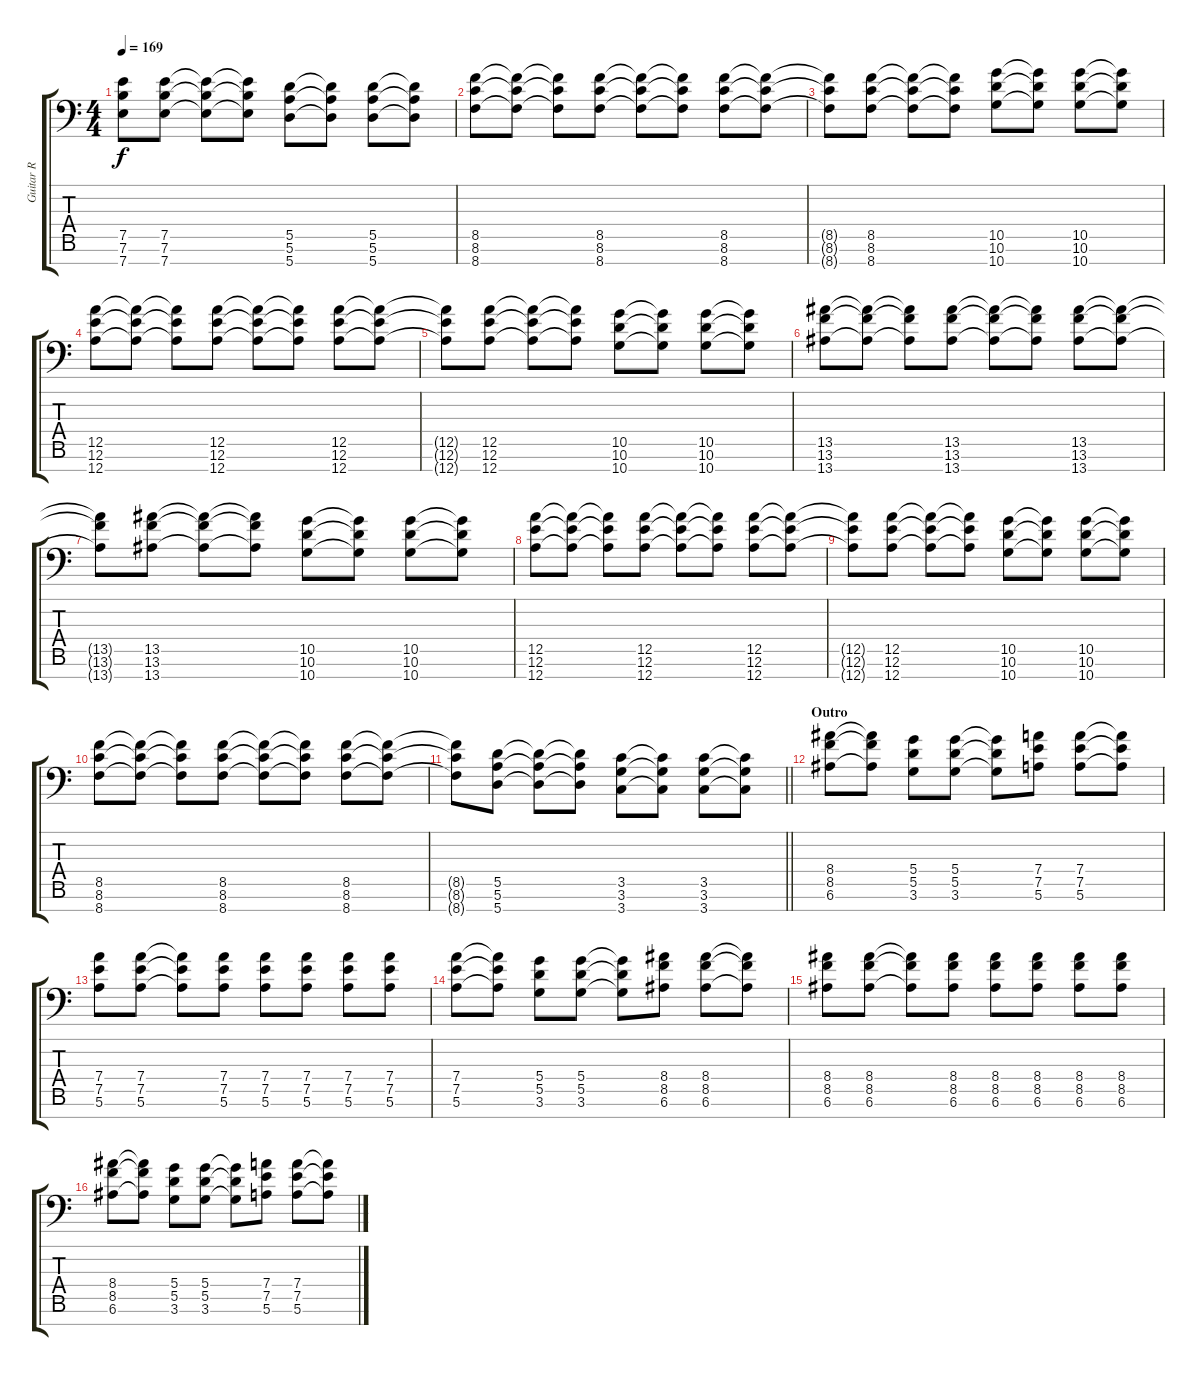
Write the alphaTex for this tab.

\track ("Guitar R" "Guitar R") {instrument overdrivenguitar}
\staff {score tabs}
\tuning (E4 B3 G3 D3 A2 E2 A1) {hide}
\ts (4 4)
\tempo 169
\clef f4
\ks c
(7.5{t} 7.6{t} 7.7{t}).8{dy f} (7.5 7.6 7.7).8 (7.5{t} 7.6{t} 7.7{t}).8 (7.5{t} 7.6{t} 7.7{t}).8 (5.5 5.6 5.7).8 (5.5{t} 5.6{t} 5.7{t}).8 (5.5 5.6 5.7).8 (5.5{t} 5.6{t} 5.7{t}).8 |
(8.5 8.6 8.7).8 (8.5{t} 8.6{t} 8.7{t}).8 (8.5{t} 8.6{t} 8.7{t}).8 (8.5 8.6 8.7).8 (8.5{t} 8.6{t} 8.7{t}).8 (8.5{t} 8.6{t} 8.7{t}).8 (8.5 8.6 8.7).8 (8.5{t} 8.6{t} 8.7{t}).8 |
(8.5{t} 8.6{t} 8.7{t}).8 (8.5 8.6 8.7).8 (8.5{t} 8.6{t} 8.7{t}).8 (8.5{t} 8.6{t} 8.7{t}).8 (10.5 10.6 10.7).8 (10.5{t} 10.6{t} 10.7{t}).8 (10.5 10.6 10.7).8 (10.5{t} 10.6{t} 10.7{t}).8 |
(12.5 12.6 12.7).8 (12.5{t} 12.6{t} 12.7{t}).8 (12.5{t} 12.6{t} 12.7{t}).8 (12.5 12.6 12.7).8 (12.5{t} 12.6{t} 12.7{t}).8 (12.5{t} 12.6{t} 12.7{t}).8 (12.5 12.6 12.7).8 (12.5{t} 12.6{t} 12.7{t}).8 |
(12.5{t} 12.6{t} 12.7{t}).8 (12.5 12.6 12.7).8 (12.5{t} 12.6{t} 12.7{t}).8 (12.5{t} 12.6{t} 12.7{t}).8 (10.5 10.6 10.7).8 (10.5{t} 10.6{t} 10.7{t}).8 (10.5 10.6 10.7).8 (10.5{t} 10.6{t} 10.7{t}).8 |
(13.5 13.6 13.7).8 (13.5{t} 13.6{t} 13.7{t}).8 (13.5{t} 13.6{t} 13.7{t}).8 (13.5 13.6 13.7).8 (13.5{t} 13.6{t} 13.7{t}).8 (13.5{t} 13.6{t} 13.7{t}).8 (13.5 13.6 13.7).8 (13.5{t} 13.6{t} 13.7{t}).8 |
(13.5{t} 13.6{t} 13.7{t}).8 (13.5 13.6 13.7).8 (13.5{t} 13.6{t} 13.7{t}).8 (13.5{t} 13.6{t} 13.7{t}).8 (10.5 10.6 10.7).8 (10.5{t} 10.6{t} 10.7{t}).8 (10.5 10.6 10.7).8 (10.5{t} 10.6{t} 10.7{t}).8 |
(12.5 12.6 12.7).8 (12.5{t} 12.6{t} 12.7{t}).8 (12.5{t} 12.6{t} 12.7{t}).8 (12.5 12.6 12.7).8 (12.5{t} 12.6{t} 12.7{t}).8 (12.5{t} 12.6{t} 12.7{t}).8 (12.5 12.6 12.7).8 (12.5{t} 12.6{t} 12.7{t}).8 |
(12.5{t} 12.6{t} 12.7{t}).8 (12.5 12.6 12.7).8 (12.5{t} 12.6{t} 12.7{t}).8 (12.5{t} 12.6{t} 12.7{t}).8 (10.5 10.6 10.7).8 (10.5{t} 10.6{t} 10.7{t}).8 (10.5 10.6 10.7).8 (10.5{t} 10.6{t} 10.7{t}).8 |
(8.5 8.6 8.7).8 (8.5{t} 8.6{t} 8.7{t}).8 (8.5{t} 8.6{t} 8.7{t}).8 (8.5 8.6 8.7).8 (8.5{t} 8.6{t} 8.7{t}).8 (8.5{t} 8.6{t} 8.7{t}).8 (8.5 8.6 8.7).8 (8.5{t} 8.6{t} 8.7{t}).8 |
\barLineRight lightlight
(8.5{t} 8.6{t} 8.7{t}).8 (5.5 5.6 5.7).8 (5.5{t} 5.6{t} 5.7{t}).8 (5.5{t} 5.6{t} 5.7{t}).8 (3.5 3.6 3.7).8 (3.5{t} 3.6{t} 3.7{t}).8 (3.5 3.6 3.7).8 (3.5{t} 3.6{t} 3.7{t}).8 |
\section ("" "Outro")
(8.4 8.5 6.6).8 (8.4{t} 8.5{t} 6.6{t}).8 (5.4 5.5 3.6).8 (5.4 5.5 3.6).8 (5.4{t} 5.5{t} 3.6{t}).8 (7.4 7.5 5.6).8 (7.4 7.5 5.6).8 (7.4{t} 7.5{t} 5.6{t}).8 |
(7.4 7.5 5.6).8 (7.4 7.5 5.6).8 (7.4{t} 7.5{t} 5.6{t}).8 (7.4 7.5 5.6).8 (7.4 7.5 5.6).8 (7.4 7.5 5.6).8 (7.4 7.5 5.6).8 (7.4 7.5 5.6).8 |
(7.4 7.5 5.6).8 (7.4{t} 7.5{t} 5.6{t}).8 (5.4 5.5 3.6).8 (5.4 5.5 3.6).8 (5.4{t} 5.5{t} 3.6{t}).8 (8.4 8.5 6.6).8 (8.4 8.5 6.6).8 (8.4{t} 8.5{t} 6.6{t}).8 |
(8.4 8.5 6.6).8 (8.4 8.5 6.6).8 (8.4{t} 8.5{t} 6.6{t}).8 (8.4 8.5 6.6).8 (8.4 8.5 6.6).8 (8.4 8.5 6.6).8 (8.4 8.5 6.6).8 (8.4 8.5 6.6).8 |
(8.4 8.5 6.6).8 (8.4{t} 8.5{t} 6.6{t}).8 (5.4 5.5 3.6).8 (5.4 5.5 3.6).8 (5.4{t} 5.5{t} 3.6{t}).8 (7.4 7.5 5.6).8 (7.4 7.5 5.6).8 (7.4{t} 7.5{t} 5.6{t}).8
